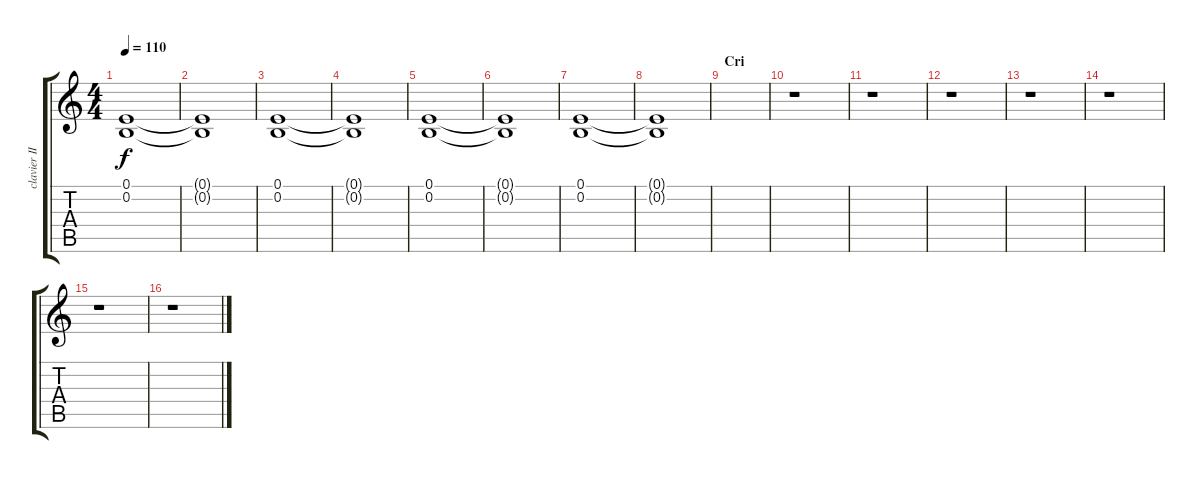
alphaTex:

\track ("clavier II" "clavier II") {instrument choiraahs}
\staff {score tabs}
\tuning (E4 B3 G3 D3 A2 E2) {hide}
\ts (4 4)
\tempo 110
\clef g2
\ks c
(0.1 0.2).1{dy f instrument choiraahs} |
(0.1{t} 0.2{t}).1 |
(0.1 0.2).1 |
(0.1{t} 0.2{t}).1 |
(0.1 0.2).1 |
(0.1{t} 0.2{t}).1 |
(0.1 0.2).1 |
(0.1{t} 0.2{t}).1 |
\section ("" "Cri")
|
r.1 |
r.1 |
r.1 |
r.1 |
r.1 |
r.1 |
r.1
